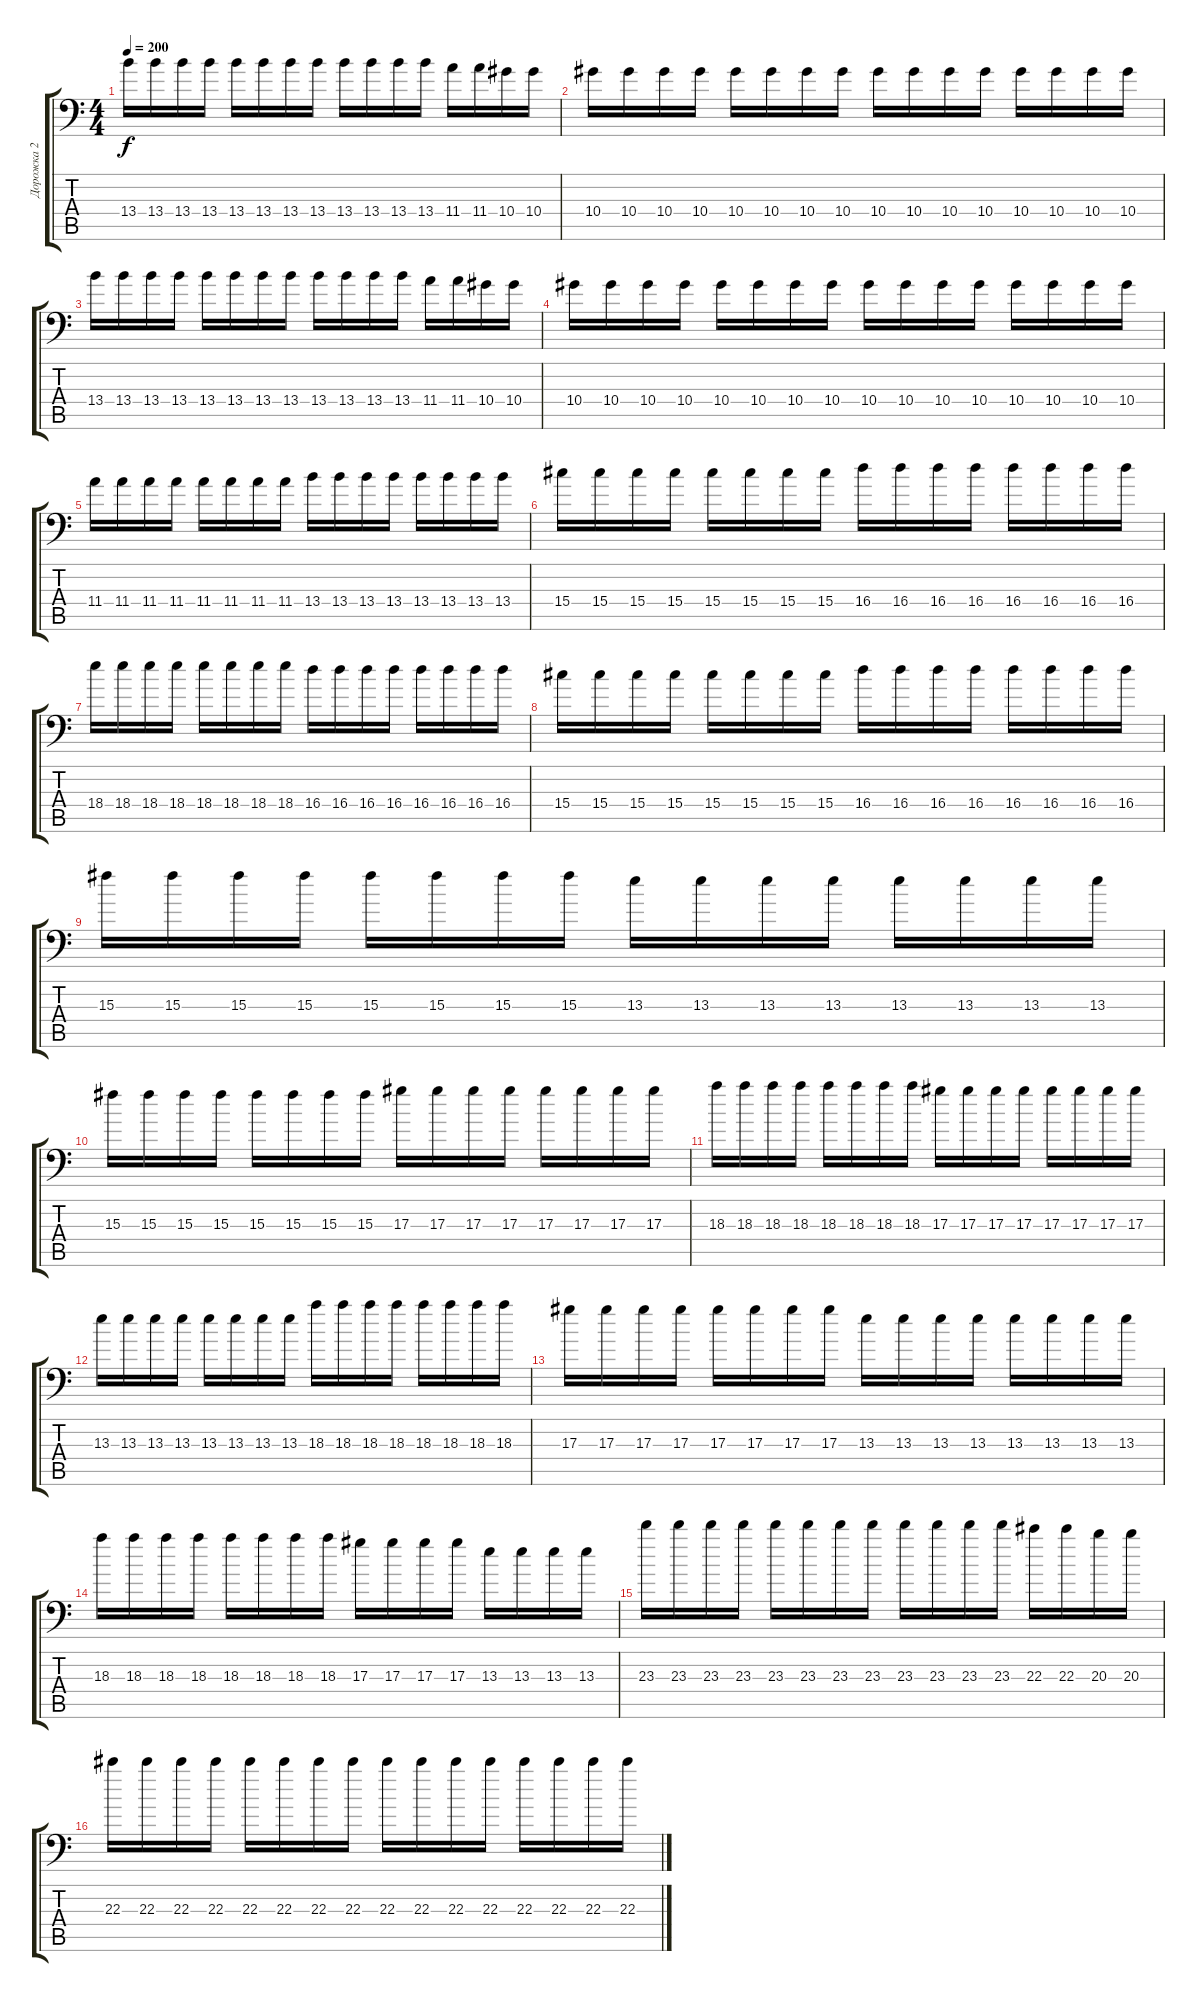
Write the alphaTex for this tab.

\track ("Дорожка 2" "Дорожка 2") {instrument distortionguitar}
\staff {score tabs}
\tuning (C4 G3 Eb3 Bb2 F2 Bb1) {hide}
\ts (4 4)
\tempo 200
\clef f4
\ks c
13.4.16{dy f} 13.4.16 13.4.16 13.4.16 13.4.16 13.4.16 13.4.16 13.4.16 13.4.16 13.4.16 13.4.16 13.4.16 11.4.16 11.4.16 10.4.16 10.4.16 |
10.4.16 10.4.16 10.4.16 10.4.16 10.4.16 10.4.16 10.4.16 10.4.16 10.4.16 10.4.16 10.4.16 10.4.16 10.4.16 10.4.16 10.4.16 10.4.16 |
13.4.16 13.4.16 13.4.16 13.4.16 13.4.16 13.4.16 13.4.16 13.4.16 13.4.16 13.4.16 13.4.16 13.4.16 11.4.16 11.4.16 10.4.16 10.4.16 |
10.4.16 10.4.16 10.4.16 10.4.16 10.4.16 10.4.16 10.4.16 10.4.16 10.4.16 10.4.16 10.4.16 10.4.16 10.4.16 10.4.16 10.4.16 10.4.16 |
11.4.16 11.4.16 11.4.16 11.4.16 11.4.16 11.4.16 11.4.16 11.4.16 13.4.16 13.4.16 13.4.16 13.4.16 13.4.16 13.4.16 13.4.16 13.4.16 |
15.4.16 15.4.16 15.4.16 15.4.16 15.4.16 15.4.16 15.4.16 15.4.16 16.4.16 16.4.16 16.4.16 16.4.16 16.4.16 16.4.16 16.4.16 16.4.16 |
18.4.16 18.4.16 18.4.16 18.4.16 18.4.16 18.4.16 18.4.16 18.4.16 16.4.16 16.4.16 16.4.16 16.4.16 16.4.16 16.4.16 16.4.16 16.4.16 |
15.4.16 15.4.16 15.4.16 15.4.16 15.4.16 15.4.16 15.4.16 15.4.16 16.4.16 16.4.16 16.4.16 16.4.16 16.4.16 16.4.16 16.4.16 16.4.16 |
15.3.16 15.3.16 15.3.16 15.3.16 15.3.16 15.3.16 15.3.16 15.3.16 13.3.16 13.3.16 13.3.16 13.3.16 13.3.16 13.3.16 13.3.16 13.3.16 |
15.3.16 15.3.16 15.3.16 15.3.16 15.3.16 15.3.16 15.3.16 15.3.16 17.3.16 17.3.16 17.3.16 17.3.16 17.3.16 17.3.16 17.3.16 17.3.16 |
18.3.16 18.3.16 18.3.16 18.3.16 18.3.16 18.3.16 18.3.16 18.3.16 17.3.16 17.3.16 17.3.16 17.3.16 17.3.16 17.3.16 17.3.16 17.3.16 |
13.3.16 13.3.16 13.3.16 13.3.16 13.3.16 13.3.16 13.3.16 13.3.16 18.3.16 18.3.16 18.3.16 18.3.16 18.3.16 18.3.16 18.3.16 18.3.16 |
17.3.16 17.3.16 17.3.16 17.3.16 17.3.16 17.3.16 17.3.16 17.3.16 13.3.16 13.3.16 13.3.16 13.3.16 13.3.16 13.3.16 13.3.16 13.3.16 |
18.3.16 18.3.16 18.3.16 18.3.16 18.3.16 18.3.16 18.3.16 18.3.16 17.3.16 17.3.16 17.3.16 17.3.16 13.3.16 13.3.16 13.3.16 13.3.16 |
23.3.16 23.3.16 23.3.16 23.3.16 23.3.16 23.3.16 23.3.16 23.3.16 23.3.16 23.3.16 23.3.16 23.3.16 22.3.16 22.3.16 20.3.16 20.3.16 |
22.3.16 22.3.16 22.3.16 22.3.16 22.3.16 22.3.16 22.3.16 22.3.16 22.3.16 22.3.16 22.3.16 22.3.16 22.3.16 22.3.16 22.3.16 22.3.16
